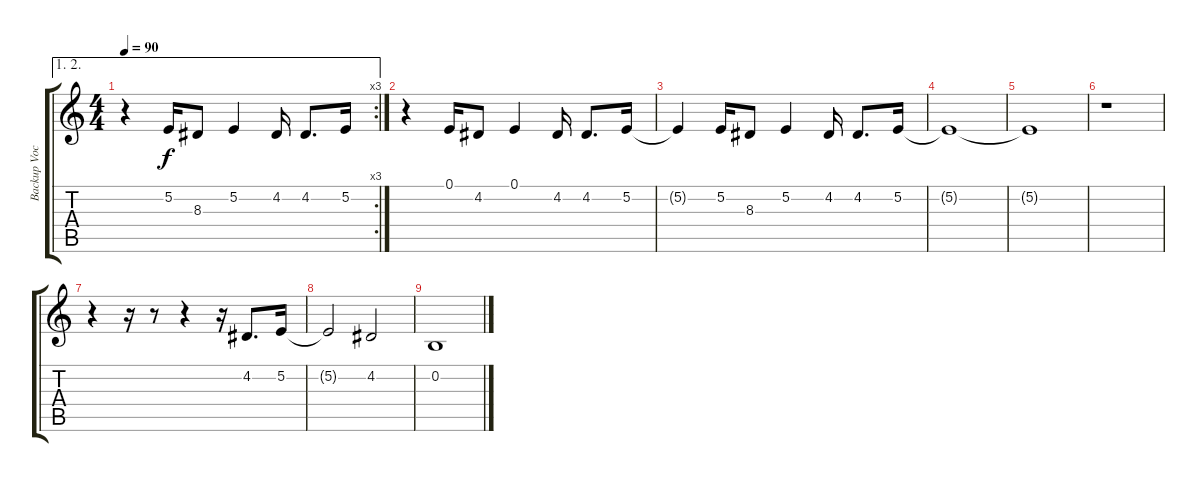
\track ("Backup Vocals" "Backup Voc") {instrument flute}
\staff {score tabs}
\tuning (E4 B3 G3 D3 A2 E2) {hide}
\ae (1 2)
\rc 3
\ts (4 4)
\tempo 90
\clef g2
\ks c
r.4{dy f} 5.2.16 8.3.8 5.2.4 4.2.16 4.2.8{d} 5.2.16 |
r.4 0.1.16 4.2.8 0.1.4 4.2.16 4.2.8{d} 5.2.16 |
5.2{t}.4 5.2.16 8.3.8 5.2.4 4.2.16 4.2.8{d} 5.2.16 |
5.2{t}.1 |
5.2{t}.1 |
r.1 |
r.4 r.16 r.8 r.4 r.16 4.2.8{d} 5.2.16 |
5.2{t}.2 4.2.2 |
0.2.1
